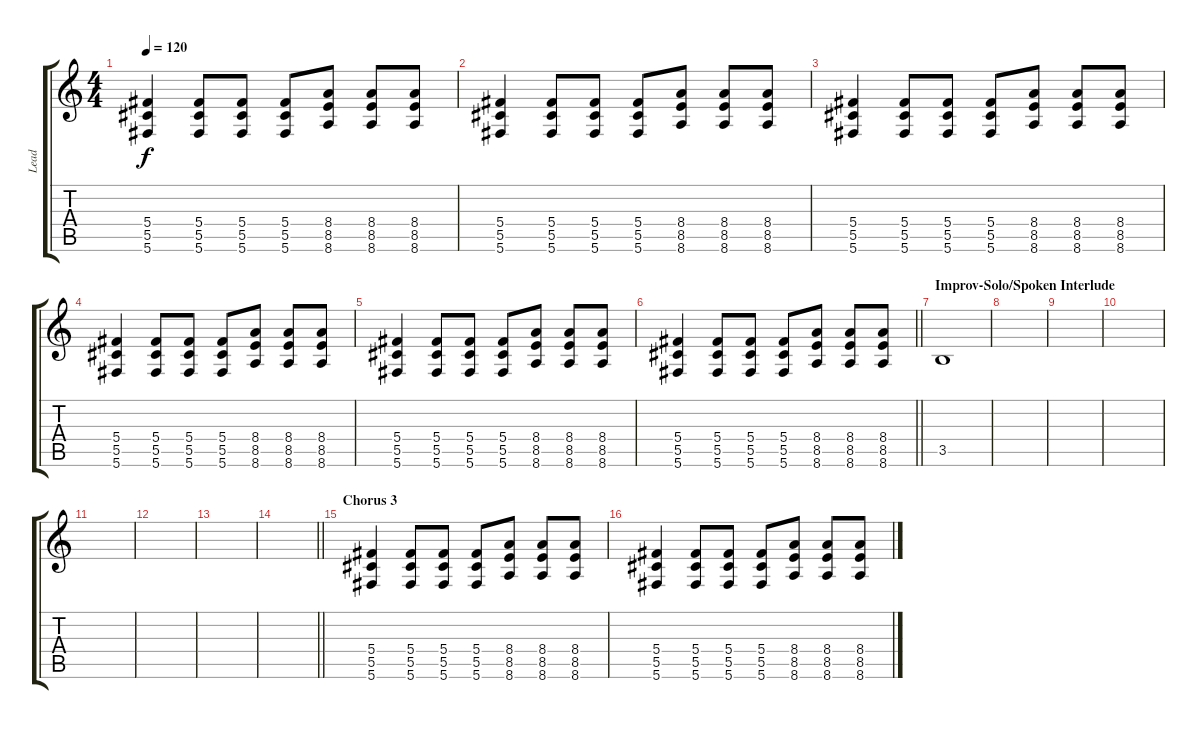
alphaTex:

\track ("Lead" "Lead") {instrument distortionguitar}
\staff {score tabs}
\tuning (Eb4 Bb3 Gb3 Db3 Ab2 Db2) {hide}
\ts (4 4)
\tempo 120
\clef g2
\ks c
(5.4 5.5 5.6).4{dy f} (5.4 5.5 5.6).8 (5.4 5.5 5.6).8 (5.4 5.5 5.6).8 (8.4 8.5 8.6).8 (8.4 8.5 8.6).8 (8.4 8.5 8.6).8 |
(5.4 5.5 5.6).4 (5.4 5.5 5.6).8 (5.4 5.5 5.6).8 (5.4 5.5 5.6).8 (8.4 8.5 8.6).8 (8.4 8.5 8.6).8 (8.4 8.5 8.6).8 |
(5.4 5.5 5.6).4 (5.4 5.5 5.6).8 (5.4 5.5 5.6).8 (5.4 5.5 5.6).8 (8.4 8.5 8.6).8 (8.4 8.5 8.6).8 (8.4 8.5 8.6).8 |
(5.4 5.5 5.6).4 (5.4 5.5 5.6).8 (5.4 5.5 5.6).8 (5.4 5.5 5.6).8 (8.4 8.5 8.6).8 (8.4 8.5 8.6).8 (8.4 8.5 8.6).8 |
(5.4 5.5 5.6).4 (5.4 5.5 5.6).8 (5.4 5.5 5.6).8 (5.4 5.5 5.6).8 (8.4 8.5 8.6).8 (8.4 8.5 8.6).8 (8.4 8.5 8.6).8 |
\barLineRight lightlight
(5.4 5.5 5.6).4 (5.4 5.5 5.6).8 (5.4 5.5 5.6).8 (5.4 5.5 5.6).8 (8.4 8.5 8.6).8 (8.4 8.5 8.6).8 (8.4 8.5 8.6).8 |
\section ("" "Improv-Solo/Spoken Interlude")
3.5.1 |
|
|
|
|
|
|
\barLineRight lightlight
|
\section ("" "Chorus 3")
(5.4 5.5 5.6).4 (5.4 5.5 5.6).8 (5.4 5.5 5.6).8 (5.4 5.5 5.6).8 (8.4 8.5 8.6).8 (8.4 8.5 8.6).8 (8.4 8.5 8.6).8 |
(5.4 5.5 5.6).4 (5.4 5.5 5.6).8 (5.4 5.5 5.6).8 (5.4 5.5 5.6).8 (8.4 8.5 8.6).8 (8.4 8.5 8.6).8 (8.4 8.5 8.6).8
